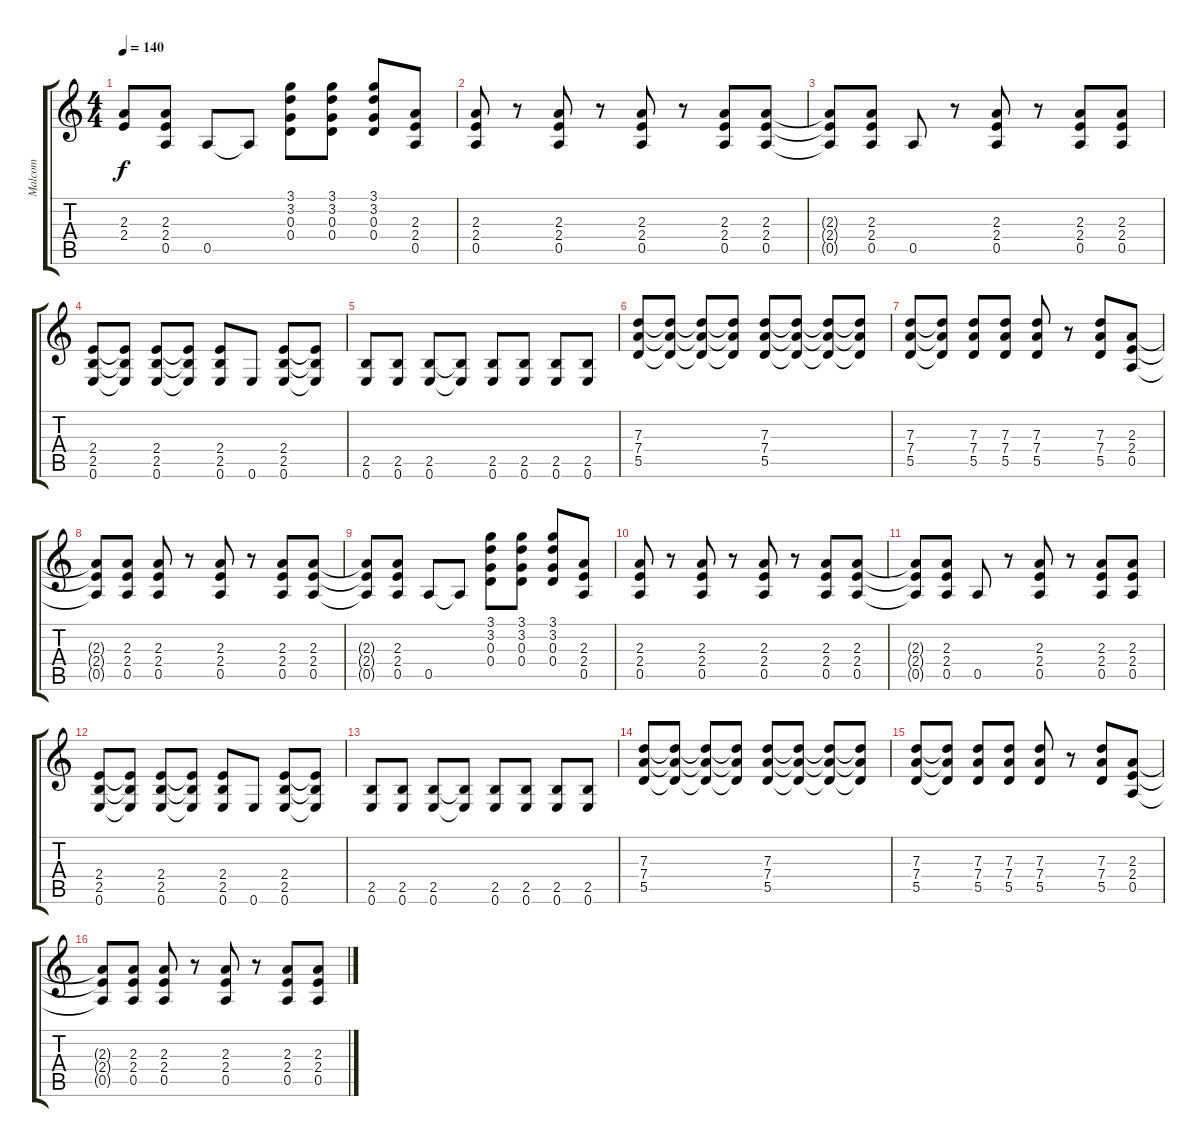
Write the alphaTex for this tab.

\track ("Malcom" "Malcom") {instrument distortionguitar}
\staff {score tabs}
\tuning (E4 B3 G3 D3 A2 E2) {hide}
\ts (4 4)
\tempo 140
\clef g2
\ks c
(2.3{t} 2.4{t}).8{dy f} (2.3 2.4 0.5).8 0.5.8 0.5{t}.8 (3.1 3.2 0.3 0.4).8 (3.1 3.2 0.3 0.4).8 (3.1 3.2 0.3 0.4).8 (2.3 2.4 0.5).8 |
(2.3 2.4 0.5).8 r.8 (2.3 2.4 0.5).8 r.8 (2.3 2.4 0.5).8 r.8 (2.3 2.4 0.5).8 (2.3 2.4 0.5).8 |
(2.3{t} 2.4{t} 0.5{t}).8 (2.3 2.4 0.5).8 0.5.8 r.8 (2.3 2.4 0.5).8 r.8 (2.3 2.4 0.5).8 (2.3 2.4 0.5).8 |
(2.4 2.5 0.6).8 (2.4{t} 2.5{t} 0.6{t}).8 (2.4 2.5 0.6).8 (2.4{t} 2.5{t} 0.6{t}).8 (2.4 2.5 0.6).8 0.6.8 (2.4 2.5 0.6).8 (2.4{t} 2.5{t} 0.6{t}).8 |
(2.5 0.6).8 (2.5 0.6).8 (2.5 0.6).8 (2.5{t} 0.6{t}).8 (2.5 0.6).8 (2.5 0.6).8 (2.5 0.6).8 (2.5 0.6).8 |
(7.3 7.4 5.5).8 (7.3{t} 7.4{t} 5.5{t}).8 (7.3{t} 7.4{t} 5.5{t}).8 (7.3{t} 7.4{t} 5.5{t}).8 (7.3 7.4 5.5).8 (7.3{t} 7.4{t} 5.5{t}).8 (7.3{t} 7.4{t} 5.5{t}).8 (7.3{t} 7.4{t} 5.5{t}).8 |
(7.3 7.4 5.5).8 (7.3{t} 7.4{t} 5.5{t}).8 (7.3 7.4 5.5).8 (7.3 7.4 5.5).8 (7.3 7.4 5.5).8 r.8 (7.3 7.4 5.5).8 (2.3 2.4 0.5).8 |
(2.3{t} 2.4{t} 0.5{t}).8 (2.3 2.4 0.5).8 (2.3 2.4 0.5).8 r.8 (2.3 2.4 0.5).8 r.8 (2.3 2.4 0.5).8 (2.3 2.4 0.5).8 |
(2.3{t} 2.4{t} 0.5{t}).8 (2.3 2.4 0.5).8 0.5.8 0.5{t}.8 (3.1 3.2 0.3 0.4).8 (3.1 3.2 0.3 0.4).8 (3.1 3.2 0.3 0.4).8 (2.3 2.4 0.5).8 |
(2.3 2.4 0.5).8 r.8 (2.3 2.4 0.5).8 r.8 (2.3 2.4 0.5).8 r.8 (2.3 2.4 0.5).8 (2.3 2.4 0.5).8 |
(2.3{t} 2.4{t} 0.5{t}).8 (2.3 2.4 0.5).8 0.5.8 r.8 (2.3 2.4 0.5).8 r.8 (2.3 2.4 0.5).8 (2.3 2.4 0.5).8 |
(2.4 2.5 0.6).8 (2.4{t} 2.5{t} 0.6{t}).8 (2.4 2.5 0.6).8 (2.4{t} 2.5{t} 0.6{t}).8 (2.4 2.5 0.6).8 0.6.8 (2.4 2.5 0.6).8 (2.4{t} 2.5{t} 0.6{t}).8 |
(2.5 0.6).8 (2.5 0.6).8 (2.5 0.6).8 (2.5{t} 0.6{t}).8 (2.5 0.6).8 (2.5 0.6).8 (2.5 0.6).8 (2.5 0.6).8 |
(7.3 7.4 5.5).8 (7.3{t} 7.4{t} 5.5{t}).8 (7.3{t} 7.4{t} 5.5{t}).8 (7.3{t} 7.4{t} 5.5{t}).8 (7.3 7.4 5.5).8 (7.3{t} 7.4{t} 5.5{t}).8 (7.3{t} 7.4{t} 5.5{t}).8 (7.3{t} 7.4{t} 5.5{t}).8 |
(7.3 7.4 5.5).8 (7.3{t} 7.4{t} 5.5{t}).8 (7.3 7.4 5.5).8 (7.3 7.4 5.5).8 (7.3 7.4 5.5).8 r.8 (7.3 7.4 5.5).8 (2.3 2.4 0.5).8 |
(2.3{t} 2.4{t} 0.5{t}).8 (2.3 2.4 0.5).8 (2.3 2.4 0.5).8 r.8 (2.3 2.4 0.5).8 r.8 (2.3 2.4 0.5).8 (2.3 2.4 0.5).8
